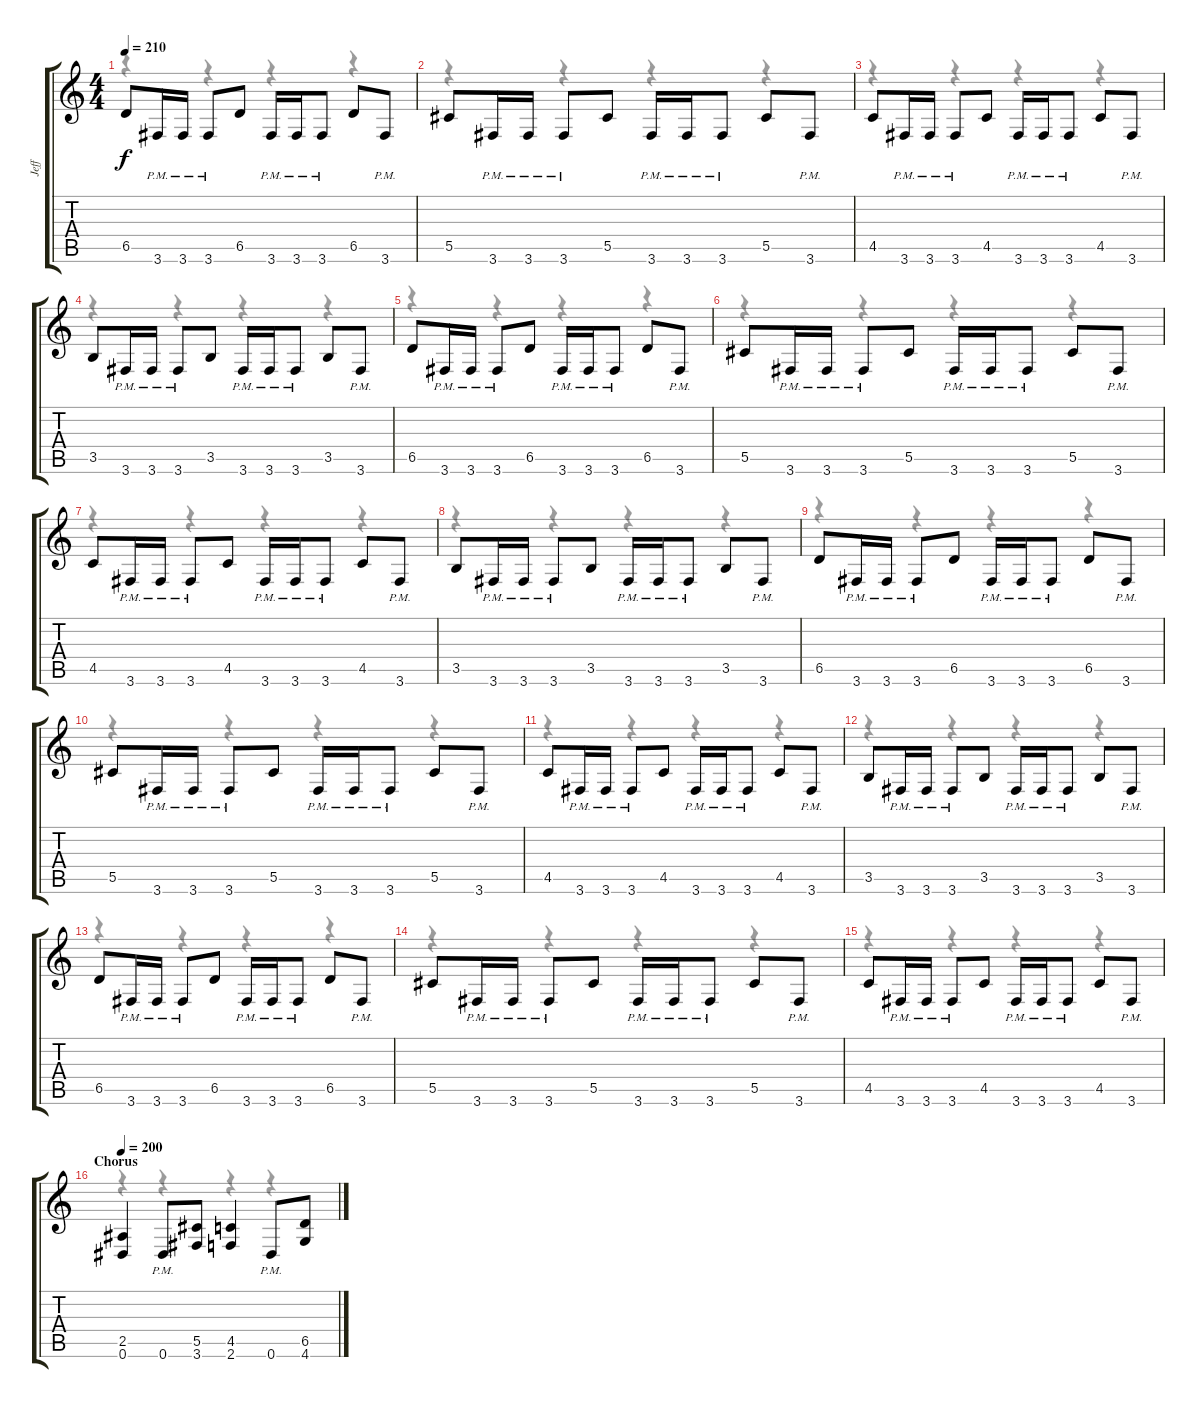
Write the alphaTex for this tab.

\track ("Jeff" "Jeff") {instrument distortionguitar}
\staff {score tabs}
\tuning (Eb4 Bb3 Gb3 Db3 Ab2 Eb2) {hide}
\voice
\ts (4 4)
\tempo 210
\clef g2
\ks c
6.5.8{dy f} 3.6{pm}.16 3.6{pm}.16 3.6{pm}.8 6.5.8 3.6{pm}.16 3.6{pm}.16 3.6{pm}.8 6.5.8 3.6{pm}.8 |
5.5.8 3.6{pm}.16 3.6{pm}.16 3.6{pm}.8 5.5.8 3.6{pm}.16 3.6{pm}.16 3.6{pm}.8 5.5.8 3.6{pm}.8 |
4.5.8 3.6{pm}.16 3.6{pm}.16 3.6{pm}.8 4.5.8 3.6{pm}.16 3.6{pm}.16 3.6{pm}.8 4.5.8 3.6{pm}.8 |
3.5.8 3.6{pm}.16 3.6{pm}.16 3.6{pm}.8 3.5.8 3.6{pm}.16 3.6{pm}.16 3.6{pm}.8 3.5.8 3.6{pm}.8 |
6.5.8 3.6{pm}.16 3.6{pm}.16 3.6{pm}.8 6.5.8 3.6{pm}.16 3.6{pm}.16 3.6{pm}.8 6.5.8 3.6{pm}.8 |
5.5.8 3.6{pm}.16 3.6{pm}.16 3.6{pm}.8 5.5.8 3.6{pm}.16 3.6{pm}.16 3.6{pm}.8 5.5.8 3.6{pm}.8 |
4.5.8 3.6{pm}.16 3.6{pm}.16 3.6{pm}.8 4.5.8 3.6{pm}.16 3.6{pm}.16 3.6{pm}.8 4.5.8 3.6{pm}.8 |
3.5.8 3.6{pm}.16 3.6{pm}.16 3.6{pm}.8 3.5.8 3.6{pm}.16 3.6{pm}.16 3.6{pm}.8 3.5.8 3.6{pm}.8 |
6.5.8 3.6{pm}.16 3.6{pm}.16 3.6{pm}.8 6.5.8 3.6{pm}.16 3.6{pm}.16 3.6{pm}.8 6.5.8 3.6{pm}.8 |
5.5.8 3.6{pm}.16 3.6{pm}.16 3.6{pm}.8 5.5.8 3.6{pm}.16 3.6{pm}.16 3.6{pm}.8 5.5.8 3.6{pm}.8 |
4.5.8 3.6{pm}.16 3.6{pm}.16 3.6{pm}.8 4.5.8 3.6{pm}.16 3.6{pm}.16 3.6{pm}.8 4.5.8 3.6{pm}.8 |
3.5.8 3.6{pm}.16 3.6{pm}.16 3.6{pm}.8 3.5.8 3.6{pm}.16 3.6{pm}.16 3.6{pm}.8 3.5.8 3.6{pm}.8 |
6.5.8 3.6{pm}.16 3.6{pm}.16 3.6{pm}.8 6.5.8 3.6{pm}.16 3.6{pm}.16 3.6{pm}.8 6.5.8 3.6{pm}.8 |
5.5.8 3.6{pm}.16 3.6{pm}.16 3.6{pm}.8 5.5.8 3.6{pm}.16 3.6{pm}.16 3.6{pm}.8 5.5.8 3.6{pm}.8 |
4.5.8 3.6{pm}.16 3.6{pm}.16 3.6{pm}.8 4.5.8 3.6{pm}.16 3.6{pm}.16 3.6{pm}.8 4.5.8 3.6{pm}.8 |
\section ("" "Chorus")
\tempo 200
(2.5 0.6).4 0.6{pm}.8 (5.5 3.6).8 (4.5 2.6).4 0.6{pm}.8 (6.5 4.6).8
\voice
\clef g2
\ottava regular
\simile none
\ks c
r.4{dy f} r.4 r.4 r.4 |
r.4 r.4 r.4 r.4 |
r.4 r.4 r.4 r.4 |
r.4 r.4 r.4 r.4 |
r.4 r.4 r.4 r.4 |
r.4 r.4 r.4 r.4 |
r.4 r.4 r.4 r.4 |
r.4 r.4 r.4 r.4 |
r.4 r.4 r.4 r.4 |
r.4 r.4 r.4 r.4 |
r.4 r.4 r.4 r.4 |
r.4 r.4 r.4 r.4 |
r.4 r.4 r.4 r.4 |
r.4 r.4 r.4 r.4 |
r.4 r.4 r.4 r.4 |
r.4 r.4 r.4 r.4
